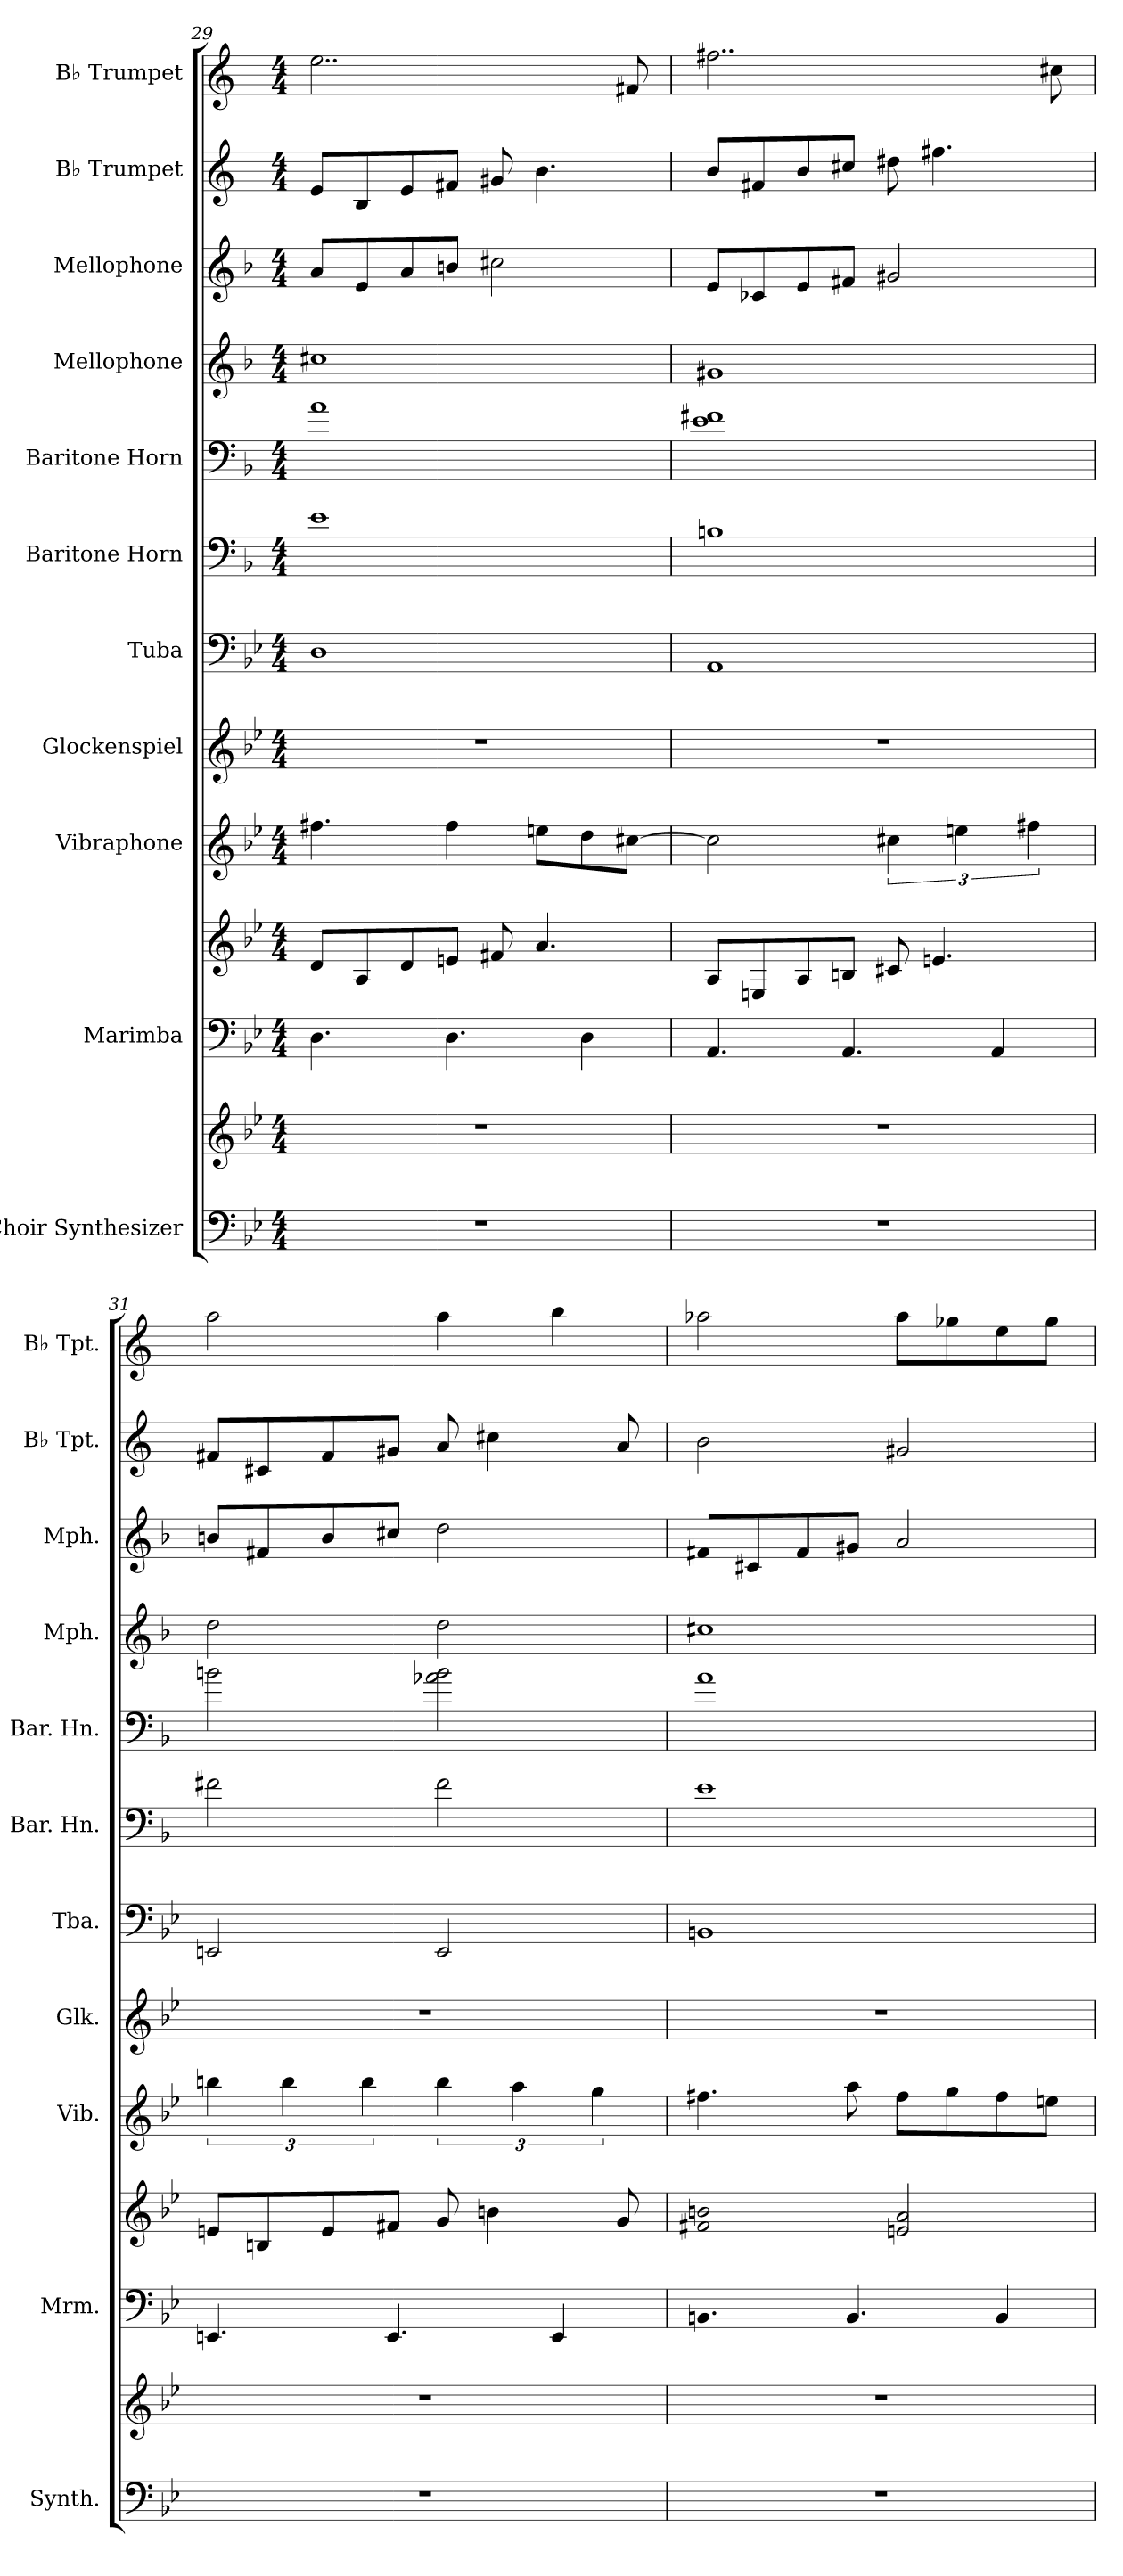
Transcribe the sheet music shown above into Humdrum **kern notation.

**kern	**kern	**kern	**kern	**kern	**kern	**kern	**kern	**kern	**kern	**kern	**kern	**kern
*part11	*part11	*part10	*part10	*part9	*part8	*part7	*part6	*part5	*part4	*part3	*part2	*part1
*staff13	*staff12	*staff11	*staff10	*staff9	*staff8	*staff7	*staff6	*staff5	*staff4	*staff3	*staff2	*staff1
*I"Choir Synthesizer	*	*I"Marimba	*	*I"Vibraphone	*I"Glockenspiel	*I"Tuba	*I"Baritone Horn	*I"Baritone Horn	*I"Mellophone	*I"Mellophone	*I"B♭ Trumpet	*I"B♭ Trumpet
*I'Synth.	*	*I'Mrm.	*	*I'Vib.	*I'Glk.	*I'Tba.	*I'Bar. Hn.	*I'Bar. Hn.	*I'Mph.	*I'Mph.	*I'B♭ Tpt.	*I'B♭ Tpt.
*clefF4	*clefG2	*clefF4	*clefG2	*clefG2	*clefG2	*clefF4	*clefF4	*clefF4	*clefG2	*clefG2	*clefG2	*clefG2
*	*	*	*	*	*ITrd-14c-24	*	*ITrd4c7	*ITrd4c7	*ITrd4c7	*ITrd4c7	*ITrd1c2	*ITrd1c2
*k[b-e-]	*k[b-e-]	*k[b-e-]	*k[b-e-]	*k[b-e-]	*k[b-e-]	*k[b-e-]	*k[b-e-]	*k[b-e-]	*k[b-e-]	*k[b-e-]	*k[b-e-]	*k[b-e-]
*M4/4	*M4/4	*M4/4	*M4/4	*M4/4	*M4/4	*M4/4	*M4/4	*M4/4	*M4/4	*M4/4	*M4/4	*M4/4
=29	=29	=29	=29	=29	=29	=29	=29	=29	=29	=29	=29	=29
1r	1r	4.D\	8d/L	4.ff#X\	1r	1D	1A	1d	1f#X	8d/L	8d/L	2..dd\
.	.	.	8A/	.	.	.	.	.	.	8A/	8A/	.
.	.	.	8d/	.	.	.	.	.	.	8d/	8d/	.
.	.	4.D\	8en/J	4ff#\	.	.	.	.	.	8en/J	8en/J	.
.	.	.	8f#X/	.	.	.	.	.	.	2f#X\	8f#X/	.
.	.	.	4.a/	8een\L	.	.	.	.	.	.	4.a\	.
.	.	4D\	.	8dd\	.	.	.	.	.	.	.	.
.	.	.	.	[8cc#X\J	.	.	.	.	.	.	.	8en/
!!LO:PB:g=z
=30	=30	=30	=30	=30	=30	=30	=30	=30	=30	=30	=30	=30
1r	1r	4.AA/	8A/L	2cc#\]	1r	1AA	1En	1A 1Bn	1c#X	8A/L	8a/L	2..een\
.	.	.	8En/	.	.	.	.	.	.	8F-X/	8en/	.
.	.	.	8A/	.	.	.	.	.	.	8A/	8a/	.
.	.	4.AA/	8Bn/J	.	.	.	.	.	.	8Bn/J	8bn/J	.
.	.	.	8c#X/	6cc#X\	.	.	.	.	.	2c#X/	8cc#X\	.
.	.	.	4.en/	.	.	.	.	.	.	.	4.een\	.
.	.	.	.	6een\	.	.	.	.	.	.	.	.
.	.	4AA/	.	.	.	.	.	.	.	.	.	.
.	.	.	.	6ff#X\	.	.	.	.	.	.	.	.
.	.	.	.	.	.	.	.	.	.	.	.	8bn\
=31	=31	=31	=31	=31	=31	=31	=31	=31	=31	=31	=31	=31
1r	1r	4.EEn/	8en/L	6bbn\	1r	2EEn/	2Bn\	2en\	2g\	8en/L	8en/L	2gg\
.	.	.	8Bn/	.	.	.	.	.	.	8Bn/	8Bn/	.
.	.	.	.	6bb\	.	.	.	.	.	.	.	.
.	.	.	8e/	.	.	.	.	.	.	8e/	8e/	.
.	.	.	.	6bb\	.	.	.	.	.	.	.	.
.	.	4.EE/	8f#X/J	.	.	.	.	.	.	8f#X/J	8f#X/J	.
.	.	.	8g/	6bb\	.	2EE/	2B\	2d-X\ 2e\	2g\	2g\	8g/	4gg\
.	.	.	4bn\	.	.	.	.	.	.	.	4bn\	.
.	.	.	.	6aa\	.	.	.	.	.	.	.	.
.	.	4EE/	.	.	.	.	.	.	.	.	.	4aa\
.	.	.	.	6gg\	.	.	.	.	.	.	.	.
.	.	.	8g/	.	.	.	.	.	.	.	8g/	.
=32	=32	=32	=32	=32	=32	=32	=32	=32	=32	=32	=32	=32
1r	1r	4.BBn/	2f#X/ 2bn/	4.ff#X\	1r	1BBn	1A	1d	1f#X	8Bn/L	2a\	2gg-X\
.	.	.	.	.	.	.	.	.	.	8F#X/	.	.
.	.	.	.	.	.	.	.	.	.	8B/	.	.
.	.	4.BB/	.	8aa\	.	.	.	.	.	8c#X/J	.	.
.	.	.	2en/ 2a/	8ff#\L	.	.	.	.	.	2d/	2f#X/	8gg-\L
.	.	.	.	8gg\	.	.	.	.	.	.	.	8ff-X\
.	.	4BB/	.	8ff#\	.	.	.	.	.	.	.	8dd\
.	.	.	.	8een\J	.	.	.	.	.	.	.	8ff-\J
=	=	=	=	=	=	=	=	=	=	=	=	=
*-	*-	*-	*-	*-	*-	*-	*-	*-	*-	*-	*-	*-
